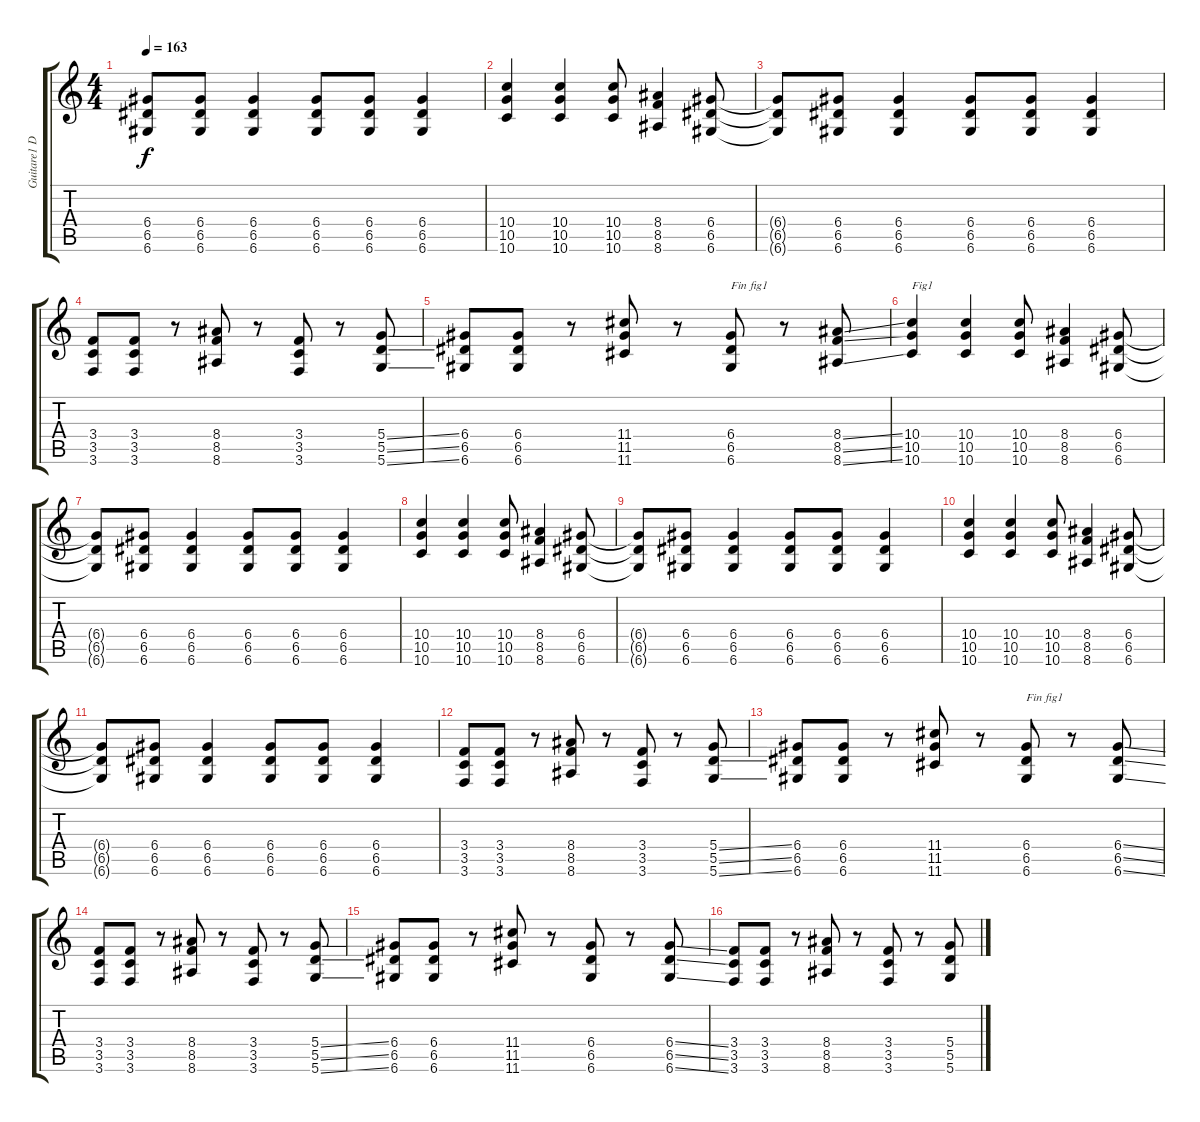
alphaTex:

\track ("Guitare1 Dr-D" "Guitare1 D") {instrument overdrivenguitar}
\staff {score tabs}
\tuning (E4 B3 G3 D3 A2 D2) {hide}
\ts (4 4)
\tempo 163
\clef g2
\ks c
(6.4{t} 6.5{t} 6.6{t}).8{dy f} (6.4 6.5 6.6).8 (6.4 6.5 6.6).4 (6.4 6.5 6.6).8 (6.4 6.5 6.6).8 (6.4 6.5 6.6).4 |
(10.4 10.5 10.6).4 (10.4 10.5 10.6).4 (10.4 10.5 10.6).8 (8.4 8.5 8.6).4 (6.4 6.5 6.6).8 |
(6.4{t} 6.5{t} 6.6{t}).8 (6.4 6.5 6.6).8 (6.4 6.5 6.6).4 (6.4 6.5 6.6).8 (6.4 6.5 6.6).8 (6.4 6.5 6.6).4 |
(3.4 3.5 3.6).8 (3.4 3.5 3.6).8 r.8 (8.4 8.5 8.6).8 r.8 (3.4 3.5 3.6).8 r.8 (5.4{ss} 5.5{ss} 5.6{ss}).8 |
(6.4 6.5 6.6).8 (6.4 6.5 6.6).8 r.8 (11.4 11.5 11.6).8 r.8 (6.4 6.5 6.6).8{txt "Fin fig1"} r.8 (8.4{ss} 8.5{ss} 8.6{ss}).8 |
(10.4 10.5 10.6).4{txt "Fig1"} (10.4 10.5 10.6).4 (10.4 10.5 10.6).8 (8.4 8.5 8.6).4 (6.4 6.5 6.6).8 |
(6.4{t} 6.5{t} 6.6{t}).8 (6.4 6.5 6.6).8 (6.4 6.5 6.6).4 (6.4 6.5 6.6).8 (6.4 6.5 6.6).8 (6.4 6.5 6.6).4 |
(10.4 10.5 10.6).4 (10.4 10.5 10.6).4 (10.4 10.5 10.6).8 (8.4 8.5 8.6).4 (6.4 6.5 6.6).8 |
(6.4{t} 6.5{t} 6.6{t}).8 (6.4 6.5 6.6).8 (6.4 6.5 6.6).4 (6.4 6.5 6.6).8 (6.4 6.5 6.6).8 (6.4 6.5 6.6).4 |
(10.4 10.5 10.6).4 (10.4 10.5 10.6).4 (10.4 10.5 10.6).8 (8.4 8.5 8.6).4 (6.4 6.5 6.6).8 |
(6.4{t} 6.5{t} 6.6{t}).8 (6.4 6.5 6.6).8 (6.4 6.5 6.6).4 (6.4 6.5 6.6).8 (6.4 6.5 6.6).8 (6.4 6.5 6.6).4 |
(3.4 3.5 3.6).8 (3.4 3.5 3.6).8 r.8 (8.4 8.5 8.6).8 r.8 (3.4 3.5 3.6).8 r.8 (5.4{ss} 5.5{ss} 5.6{ss}).8 |
(6.4 6.5 6.6).8 (6.4 6.5 6.6).8 r.8 (11.4 11.5 11.6).8 r.8 (6.4 6.5 6.6).8{txt "Fin fig1"} r.8 (6.4{ss} 6.5{ss} 6.6{ss}).8 |
(3.4 3.5 3.6).8 (3.4 3.5 3.6).8 r.8 (8.4 8.5 8.6).8 r.8 (3.4 3.5 3.6).8 r.8 (5.4{ss} 5.5{ss} 5.6{ss}).8 |
(6.4 6.5 6.6).8 (6.4 6.5 6.6).8 r.8 (11.4 11.5 11.6).8 r.8 (6.4 6.5 6.6).8 r.8 (6.4{ss} 6.5{ss} 6.6{ss}).8 |
(3.4 3.5 3.6).8 (3.4 3.5 3.6).8 r.8 (8.4 8.5 8.6).8 r.8 (3.4 3.5 3.6).8 r.8 (5.4{ss} 5.5{ss} 5.6{ss}).8
